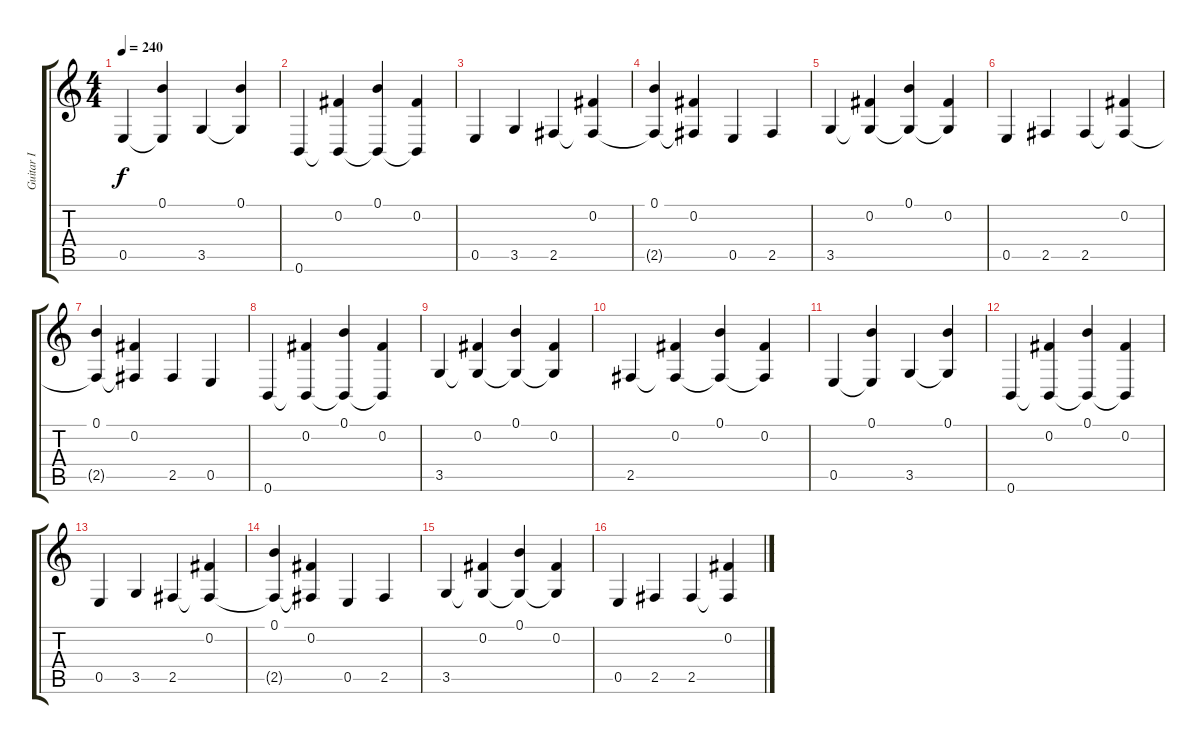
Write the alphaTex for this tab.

\track ("Guitar I" "Guitar I") {instrument distortionguitar}
\staff {score tabs}
\tuning (B3 Gb3 D3 A2 E2 B1) {hide}
\ts (4 4)
\tempo 240
\clef g2
\ks c
0.5.4{dy f} (0.1 0.5{t}).4 3.5.4 (0.1 3.5{t}).4 |
0.6.4 (0.2 0.6{t}).4 (0.1 0.6{t}).4 (0.2 0.6{t}).4 |
0.5.4 3.5.4 2.5.4 (0.2 2.5{t}).4 |
(0.1 2.5{t}).4 (0.2 2.5{t}).4 0.5.4 2.5.4 |
3.5.4 (0.2 3.5{t}).4 (0.1 3.5{t}).4 (0.2 3.5{t}).4 |
0.5.4 2.5.4 2.5.4 (0.2 2.5{t}).4 |
(0.1 2.5{t}).4 (0.2 2.5{t}).4 2.5.4 0.5.4 |
0.6.4 (0.2 0.6{t}).4 (0.1 0.6{t}).4 (0.2 0.6{t}).4 |
3.5.4 (0.2 3.5{t}).4 (0.1 3.5{t}).4 (0.2 3.5{t}).4 |
2.5.4 (0.2 2.5{t}).4 (0.1 2.5{t}).4 (0.2 2.5{t}).4 |
0.5.4 (0.1 0.5{t}).4 3.5.4 (0.1 3.5{t}).4 |
0.6.4 (0.2 0.6{t}).4 (0.1 0.6{t}).4 (0.2 0.6{t}).4 |
0.5.4 3.5.4 2.5.4 (0.2 2.5{t}).4 |
(0.1 2.5{t}).4 (0.2 2.5{t}).4 0.5.4 2.5.4 |
3.5.4 (0.2 3.5{t}).4 (0.1 3.5{t}).4 (0.2 3.5{t}).4 |
0.5.4 2.5.4 2.5.4 (0.2 2.5{t}).4
